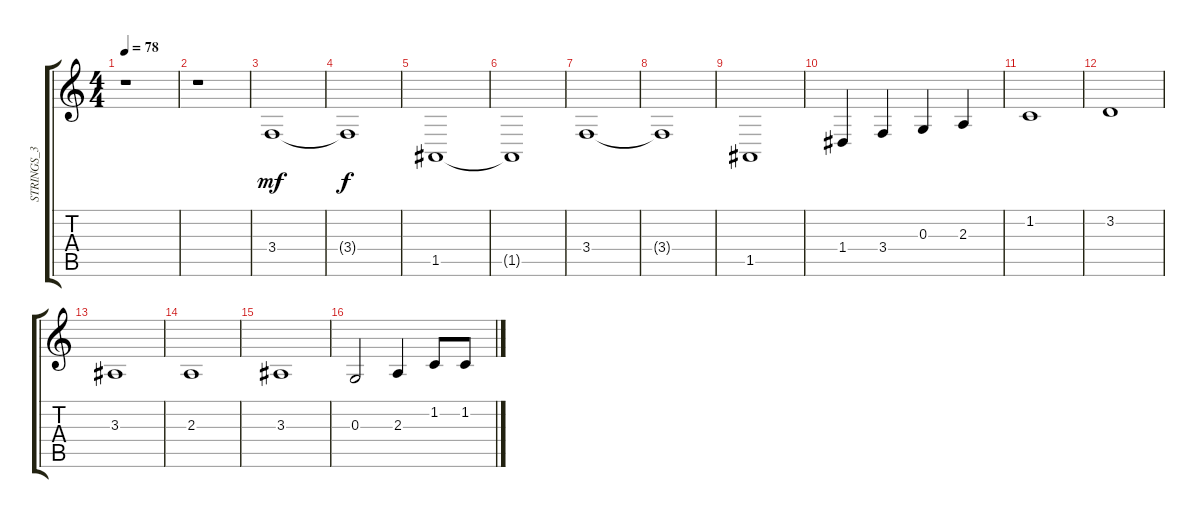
\track ("STRINGS_3" "STRINGS_3") {instrument stringensemble1}
\staff {score tabs}
\tuning (E4 B3 G3 D3 A2 E2) {hide}
\ts (4 4)
\tempo 78
\clef g2
\ks c
r.1{dy mf instrument stringensemble1} |
r.1 |
3.4.1 |
3.4{t}.1{dy f} |
1.5.1 |
1.5{t}.1 |
3.4.1 |
3.4{t}.1 |
1.5.1 |
1.4.4 3.4.4 0.3.4 2.3.4 |
1.2.1 |
3.2.1 |
3.3.1 |
2.3.1 |
3.3.1 |
0.3.2 2.3.4 1.2.8 1.2.8
